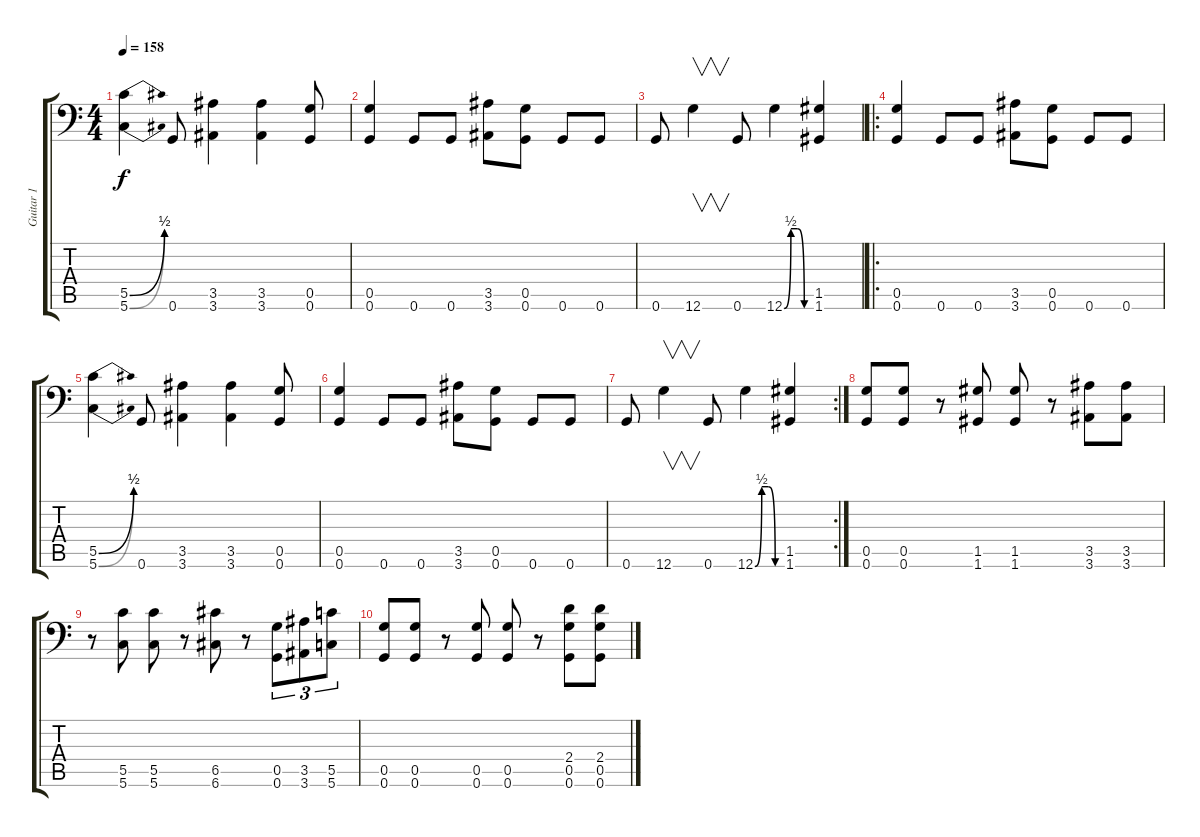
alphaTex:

\track ("Guitar 1" "Guitar 1") {instrument overdrivenguitar}
\staff {score tabs}
\tuning (D4 A3 F3 C3 G2 G1) {hide}
\ts (4 4)
\tempo 158
\clef f4
\ks c
(5.5{be (bend 0 0 60 2)} 5.6{be (bend 0 0 60 2)}).4{dy f} 0.6.8 (3.5 3.6).4 (3.5 3.6).4 (0.5 0.6).8 |
(0.5 0.6).4 0.6.8 0.6.8 (3.5 3.6).8 (0.5 0.6).8 0.6.8 0.6.8 |
0.6.8 12.6.4{v} 0.6.8 12.6{be (custom 0 0 15 2 30 2 45 0 60 0)}.4 (1.5 1.6).4 |
\ro
(0.5 0.6).4 0.6.8 0.6.8 (3.5 3.6).8 (0.5 0.6).8 0.6.8 0.6.8 |
(5.5{be (bend 0 0 60 2)} 5.6{be (bend 0 0 60 2)}).4 0.6.8 (3.5 3.6).4 (3.5 3.6).4 (0.5 0.6).8 |
(0.5 0.6).4 0.6.8 0.6.8 (3.5 3.6).8 (0.5 0.6).8 0.6.8 0.6.8 |
\rc 2
0.6.8 12.6.4{v} 0.6.8 12.6{be (custom 0 0 15 2 30 2 45 0 60 0)}.4 (1.5 1.6).4 |
(0.5 0.6).8 (0.5 0.6).8 r.8 (1.5 1.6).8 (1.5 1.6).8 r.8 (3.5 3.6).8 (3.5 3.6).8 |
r.8 (5.5 5.6).8 (5.5 5.6).8 r.8 (6.5 6.6).8 r.8 (0.5 0.6).8{tu (3 2)} (3.5 3.6).8{tu (3 2)} (5.5 5.6).8{tu (3 2)} |
(0.5 0.6).8 (0.5 0.6).8 r.8 (0.5 0.6).8 (0.5 0.6).8 r.8 (2.4 0.5 0.6).8 (2.4 0.5 0.6).8
